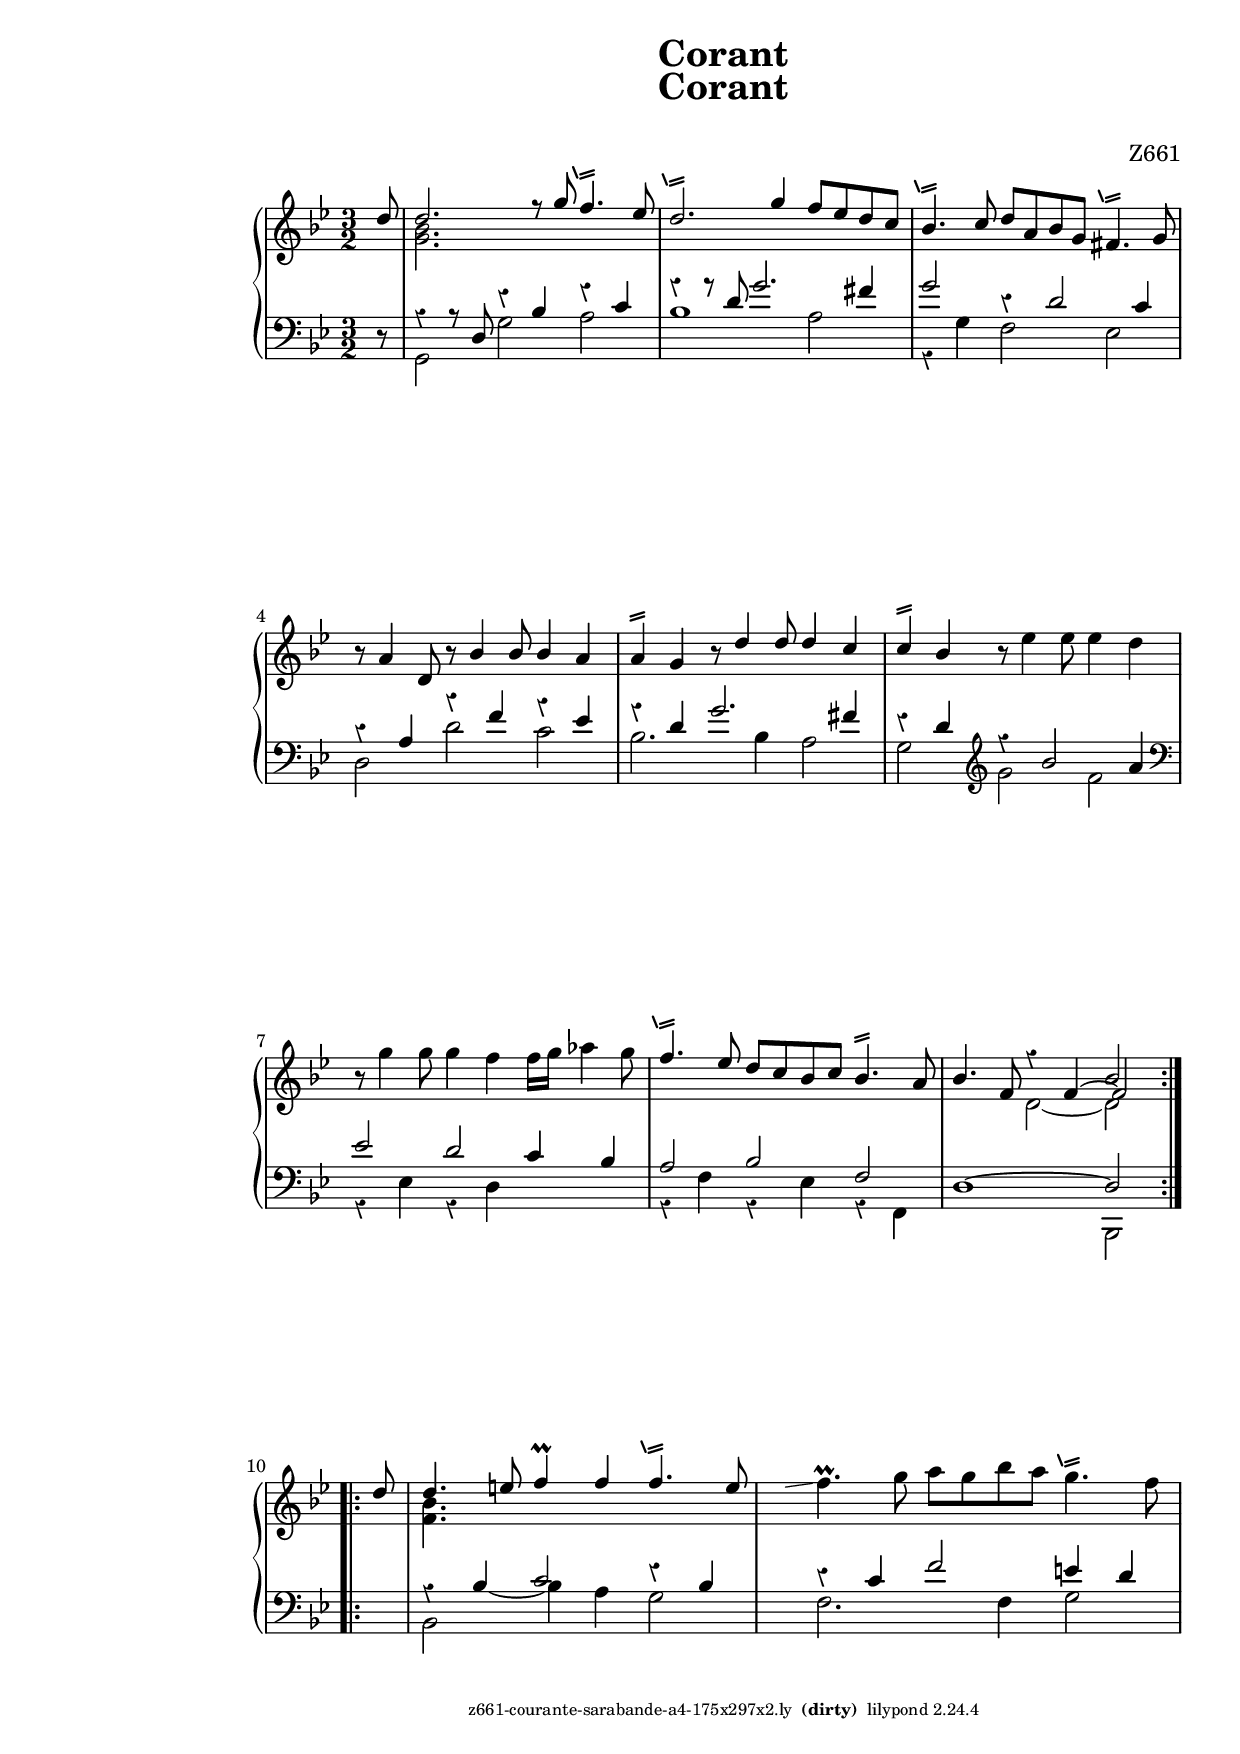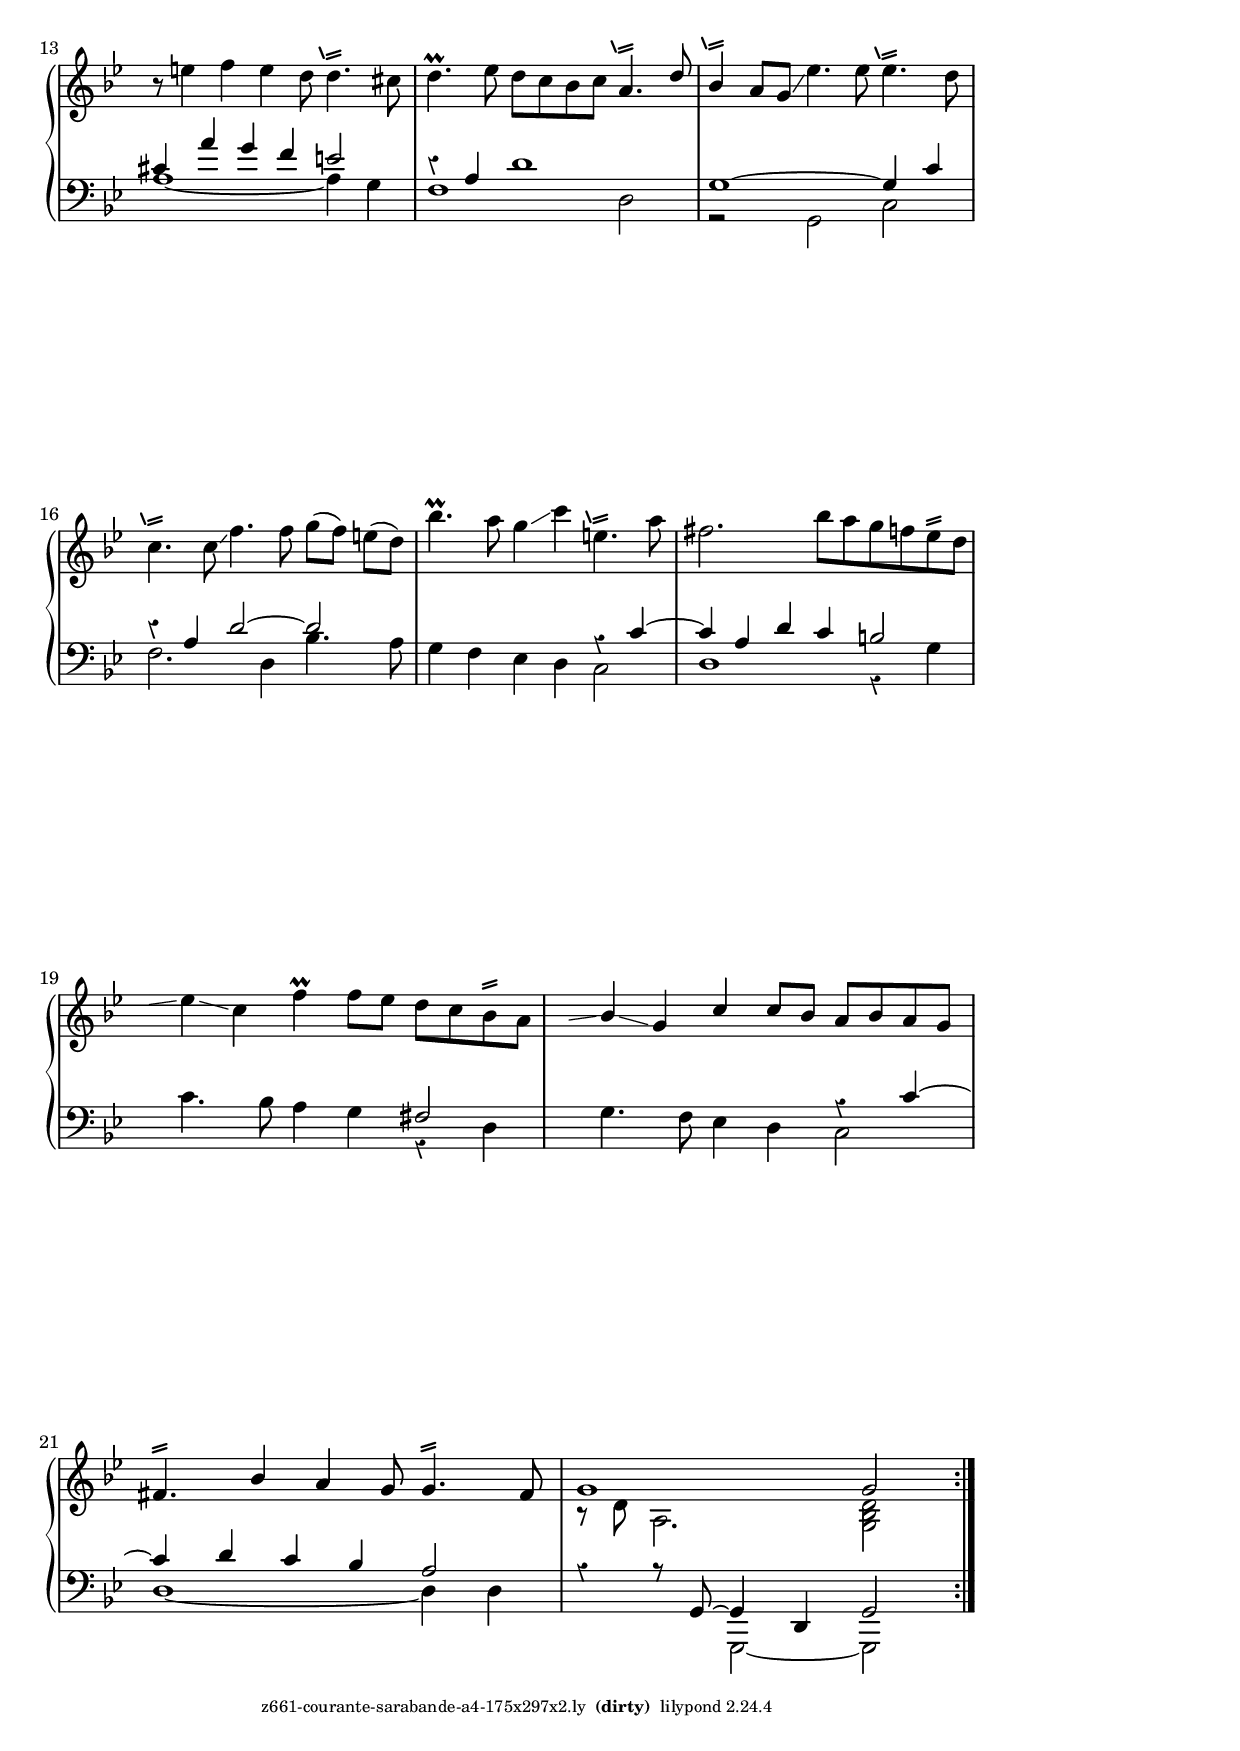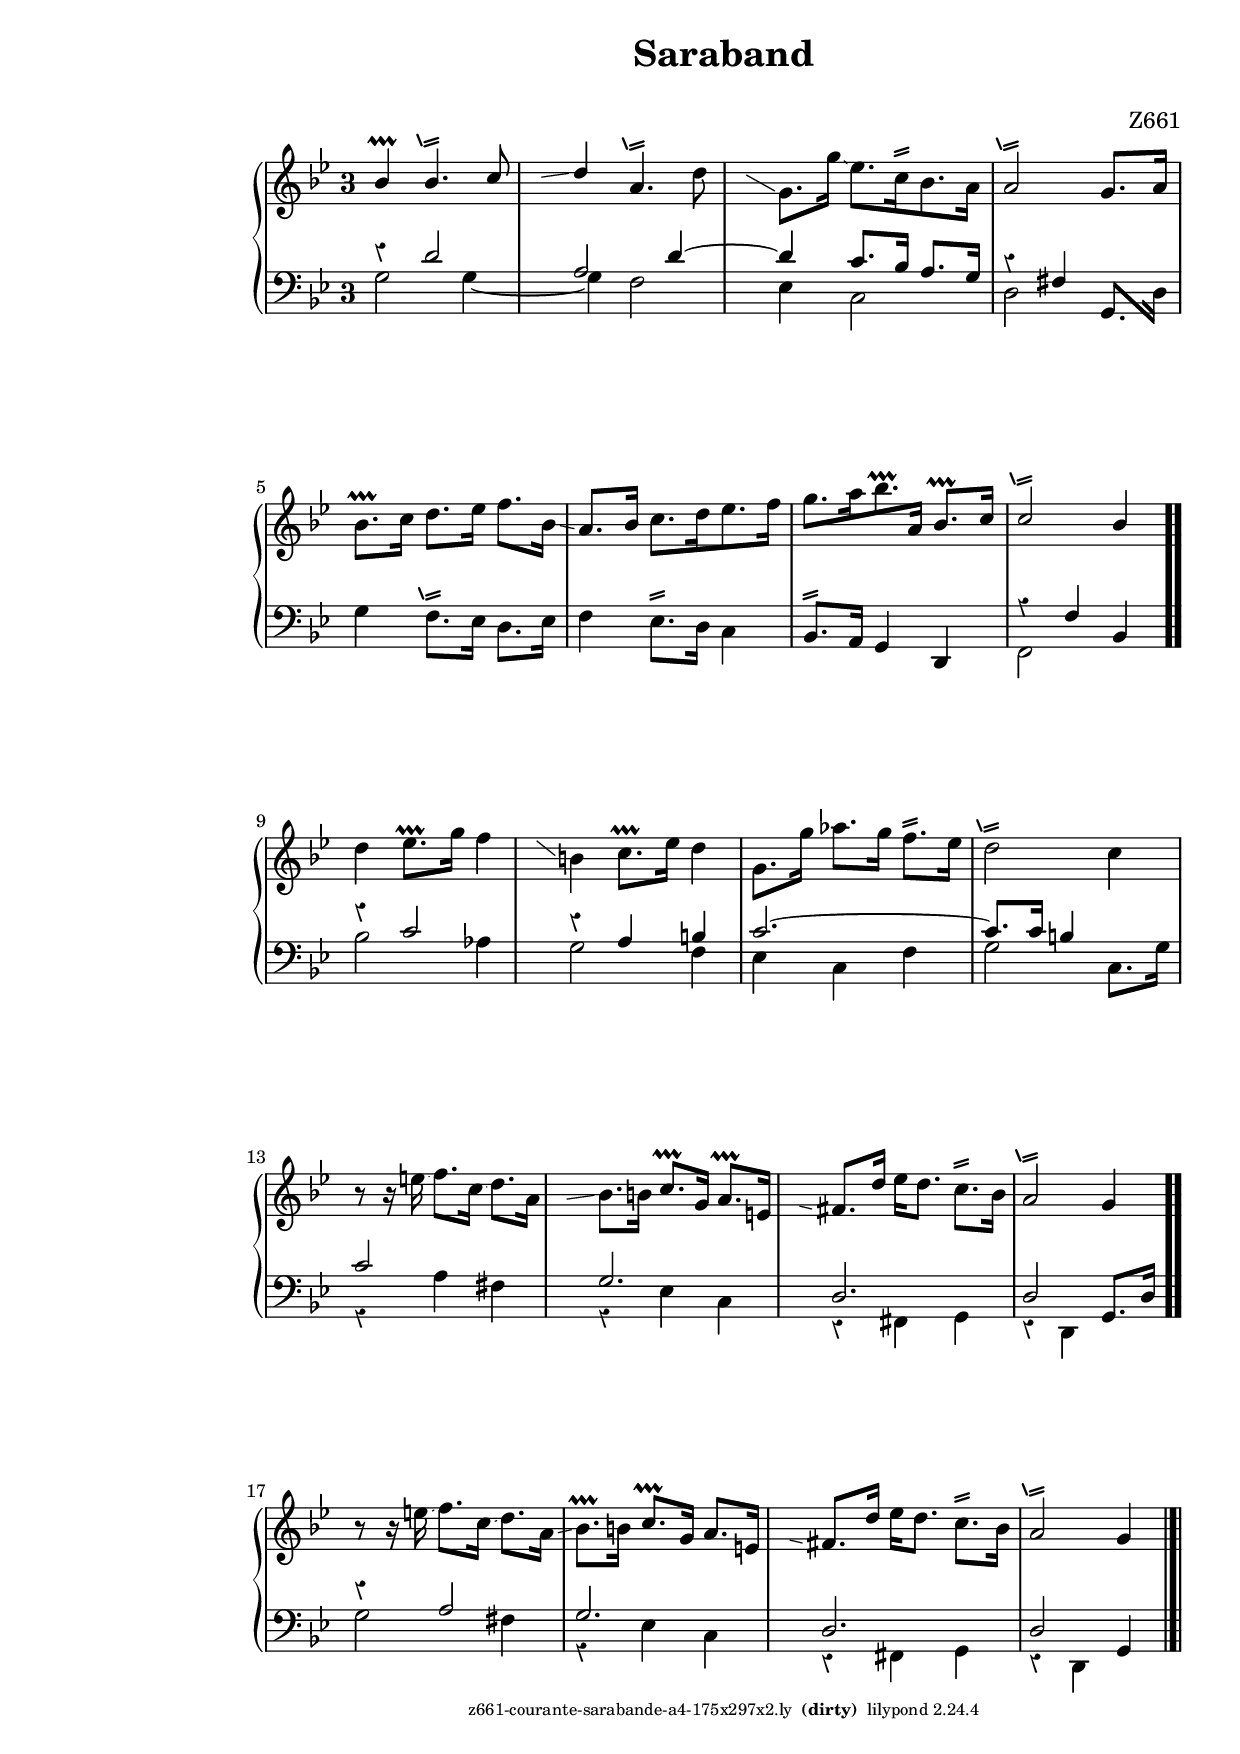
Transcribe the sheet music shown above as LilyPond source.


\version "2.18.2"

\include "../../include/general.ily"
\include "../../include/a4-175x297.ily"

breaks = { }

#(set-global-staff-size 19.9)

\paper { print-all-headers = ##t }
\version "2.18.2"

\include "../../include/tagline.ily"
\version "2.18.2"

shake = \markup { \path #.2 #'(
    (moveto 0 0)
    (lineto 1.3 .4)
    (moveto 0 .4)
    (lineto 1.3 .8)
    ) }

plainShake = \markup { \path #.2 #'(
    (moveto 0 0)
    (lineto 1.3 .4)
    (moveto 0 .4)
    (lineto 1.3 .8)
    (moveto -0.3 0.1)
    (lineto -0.7 1.1)
    ) }

shakeTurned = \markup { \path #.25 #'(
    (moveto 0 0)
    (lineto 1.3 .4)
    (moveto 0 .4)
    (lineto 1.3 .8)
    (moveto -0.5 0)
    (curveto -0.5 1.5 2 2 2 0)
    ) }

repeatGliss = #(define-music-function (parser location grace)
  (ly:pitch?)
  #{
    % the next two lines ensure the glissando is long enough
    % to be visible
    \once \override Glissando.springs-and-rods
      = #ly:spanner::set-spacing-rods
    \once \override Glissando.minimum-length = #4.5
    \once \hideNotes
    \grace $grace \glissando
  #})



cstr = \change Staff = "right"
cstl = \change Staff = "left"

\header {
  title = "Corant"
  %meter = "Corant"
  opus = "Z661"
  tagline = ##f
}

global = {
  \key g \minor
  \time 3/2
  \override Staff.Rest #'style = #'classical
  %\override Staff.NoteCollision #'merge-differently-dotted = ##t
  %\set Timing.beamExceptions = #'( (end . (((1 . 16) . (4 4 4 4)))) )
}

right = \relative c'' {
  \global
  
  \partial 8
  \repeat volta 2 {
    \voiceOne d8 
    << { d2. } \\ { <g, bes> }>> r8 g' f4.^\plainShake ees8
    d2.^\plainShake g4 f8 ees d c
    bes4.^\plainShake c8 d a bes g fis4.^\plainShake g8
    \oneVoice \stemUp r a4 d,8 r bes'4 bes8 bes4 a
    
    a^\shake g r8 d'4 d8 d4 c
    c^\shake bes r8 \stemDown ees4 ees8 ees4 d
    r8 g4 g8 g4 f f16 g aes4 g8
    \stemUp f4.^\plainShake ees8 d c bes c bes4.^\shake a8
    
    bes4. f8 <<{ s2 bes2 } \\ { d,2 ~ d } \\ { r4 f ~ f2 }>>
  }
  
  \partial 8 
  \repeat volta 2 {
    d'8
    <<{ d4. } \\ { <f, bes> }>> e'8 f4\prall f f4.^\plainShake e8
    \stemNeutral \repeatGliss e f4.-\prall g8 a g bes a g4.^\plainShake f8
    r e4 f e d8 d4.^\plainShake cis8
    
    d4.-\prall ees8 d c bes c a4.^\plainShake \stemUp d8
    bes4^\plainShake \stemNeutral       a8 g\glissando ees'4. ees8 ees4.^\plainShake d8 
    c4.^\plainShake c8\glissando f4. f8 g[( f]) e( d)
    bes'4.-\prall a8 g4\glissando c e,4.^\plainShake a8
    
    fis2. bes8[ a g f ees^\shake d]
    \repeatGliss d ees4\glissando c f4-\prall f8 ees d c bes^\shake a
    \repeatGliss a \stemUp bes4\glissando g c c8 bes a bes a g
    fis4.^\shake bes4 a g8 g4.^\shake fis8
    <<{ g1 g2 } \\ { r8 d a2. <g bes d>2 }>>
  }
}

leftUp = \relative c {
  \global
  
  \partial 8
  \repeat volta 2 {
    \voiceOne s8
    r4 r8d r4 bes' r c
    r r8 d g2.fis4
    g2 r4 d2 c4
    r a r f' r ees
    
    r d g2. fis4
    r d r bes'2 a4
    ees2 d c4 bes
    a2 bes f
    
    d1 ~ d2
  }
  
  \repeat volta 2 {
    s8
    r4 \voiceTwo \once \stemUp bes' ~ bes a \voiceOne r bes
    r c f2 e4 d
    cis a' g f e2
    
    r4 a, d1
    g,1 ~ g4 c
    r a d2 ~ d
    s1 r4 c ~
    
    c a d c b2
    s1 fis2
    s1 r4 c' ~ 
    c d c bes a2
    r4 r8 g,8 ~ g4 d g2
  }
}

leftDown = \relative c {
  \global
  
  \partial 8
  \repeat volta 2 {
    r8 \voiceTwo 
    g2 g' a
    bes1 a2
    r4 g f2 ees
    d d' c
    
    bes2. bes4 a2
    g \clef treble g' f
    \clef bass r4 ees, r d s2
    r4 f r ees r f,
    
    s1 bes,2
  }
  
  \repeat volta 2 {
    s8
    bes'2 \voiceOne c' \voiceTwo g
    f2. f4 g2
    a1 ~ a4 g
    
    f1 d2
    r g, c
    f2. d4 bes'4. a8
    g4 f ees d c2
    
    d1 r4 g
    c4. bes8 a4 g r d
    g4. f8 ees4 d c2
    d1 ~ d4 d
    s2 g,,2 ~ g
  }
}

breaks = {
  \partial 8
  \repeat volta 2 {
    s8 s1. \noBreak s1. \noBreak s1. \noBreak s1. \break
    s1. \noBreak s1. \noBreak s1. \noBreak s1. \break
    s1. \noBreak 
  }
  
  \partial 8
  \repeat volta 2 {
    s8 s1. \noBreak s1. \noBreak s1. \break
    s1. \noBreak s1. \noBreak s1. \noBreak s1. \break
    s1. \noBreak s1. \noBreak s1. \noBreak s1. \noBreak s1. \break
  }
}

\score {
  \new PianoStaff <<
    \new Staff = "right" {
      %<< 
        %\breaks
        \new Voice { \right }
        %>>
    }
    \new Staff = "left" { 
      <<
        %\breaks 
        \new Voice { \clef bass \leftUp }
        \new Voice { \leftDown }
      >>
    }
  >>
  \layout { indent = 0 }
}

\pageBreak
\version "2.18.2"

\version "2.18.2"

shake = \markup { \path #.2 #'(
    (moveto 0 0)
    (lineto 1.3 .4)
    (moveto 0 .4)
    (lineto 1.3 .8)
    ) }

plainShake = \markup { \path #.2 #'(
    (moveto 0 0)
    (lineto 1.3 .4)
    (moveto 0 .4)
    (lineto 1.3 .8)
    (moveto -0.3 0.1)
    (lineto -0.7 1.1)
    ) }

shakeTurned = \markup { \path #.25 #'(
    (moveto 0 0)
    (lineto 1.3 .4)
    (moveto 0 .4)
    (lineto 1.3 .8)
    (moveto -0.5 0)
    (curveto -0.5 1.5 2 2 2 0)
    ) }

repeatGliss = #(define-music-function (parser location grace)
  (ly:pitch?)
  #{
    % the next two lines ensure the glissando is long enough
    % to be visible
    \once \override Glissando.springs-and-rods
      = #ly:spanner::set-spacing-rods
    \once \override Glissando.minimum-length = #4.5
    \once \hideNotes
    \grace $grace \glissando
  #})



cstr = \change Staff = "right"
cstl = \change Staff = "left"

global = {
  \key g \minor
  \override Staff.TimeSignature.style = #'single-digit
  \time 3/4
  \override Staff.Rest #'style = #'classical
  %\override Staff.NoteCollision #'merge-differently-dotted = ##t
  %\set Timing.beamExceptions = #'( (end . (((1 . 16) . (4 4 4 4)))) )
}

right = \relative c'' {
  \global
  
  \stemUp bes4\prallprall bes4.^\plainShake c8
  \repeatGliss c d4 a4.^\plainShake \stemDown d8
  \once \stemUp \repeatGliss d g,8. g'16\glissando ees8.[ c16^\shake bes8. a16]
  \stemNeutral a2^\plainShake g8. a16
    
  bes8.\prallprall c16 d8. ees16 f8. bes,16\glissando
  a8. bes16 c8.[ d16 ees8. f16]
  g8.[ a16 bes8.\prallprall \stemUp a,16] bes8.\prallprall c16
  c2^\plainShake bes4 \bar ".."
  
  \stemNeutral d4 ees8.\prallprall g16 f4
  \repeatGliss f b, c8.\prallprall ees16 d4
  g,8. g'16 aes8. g16 f8.^\shake ees16
  d2^\plainShake c4
  
  r8 r16 e\glissando f8. c16\glissando d8. a16
  \repeatGliss a bes8. b16 c8.\prallprall g16 a8.\prallprall e16
  \repeatGliss g fis8. d'16 ees d8. c^\shake bes16
  a2^\plainShake g4 \bar ".."
  
  r8 r16 e'\glissando f8. c16\glissando d8. a16\glissando
  bes8.\prallprall b16 c8.\prallprall g16 a8. e16
  \repeatGliss g fis8. d'16 ees d8. c^\shake bes16
  a2^\plainShake g4 \bar "|.|"
}

leftUp = \relative c' {
  \global
  
  \voiceOne
  r4 d2
  a d4 ~ 
  d c8. bes16 a8. g16 
  r4 fis s4
    
  s2. s s
  r4 f bes, \bar ".."
  
  r4 c'2
  r4 a b
  c2. ~ 
  c8. c16 b4 s
  
  c2 s4
  g2.
  d2.
  d2 g,8. d'16 \bar ".."
  
  r4 a'2
  g2. 
  d
  d2 g,4 \bar "|.|"
}

leftDown = \relative c' {
  \global
  
  \voiceTwo 
  g2 g4 ~ 
  g f2
  ees4 c2
  d \once \stemUp g,8. d'16
    
  g4 f8.^\plainShake ees16 d8. ees16
  f4 ees8.^\shake d16 c4
  \oneVoice bes8.^\shake a16 g4 d
  \voiceTwo f2 s4 \bar ".."
  
  bes'2 aes4
  g2 f4
  ees c f
  g2 c,8. g'16
  
  r4 a fis
  r ees c
  r fis, g
  r d s
  
  g'2 fis4
  r ees c
  r fis, g
  r d s \bar "|.|"
}

\score {
  \header {
    title = "Saraband"
    opus = "Z661"
  }

  \new PianoStaff <<
    \new Staff = "right" {
      %<< 
      %\breaks
        \new Voice { \right }
        %>>
    }
    \new Staff = "left" { 
      <<
        %\breaks 
        \new Voice { \clef bass \leftUp }
        \new Voice { \leftDown }
      >>
    }
  >>
  \layout { indent = 0 }
}

